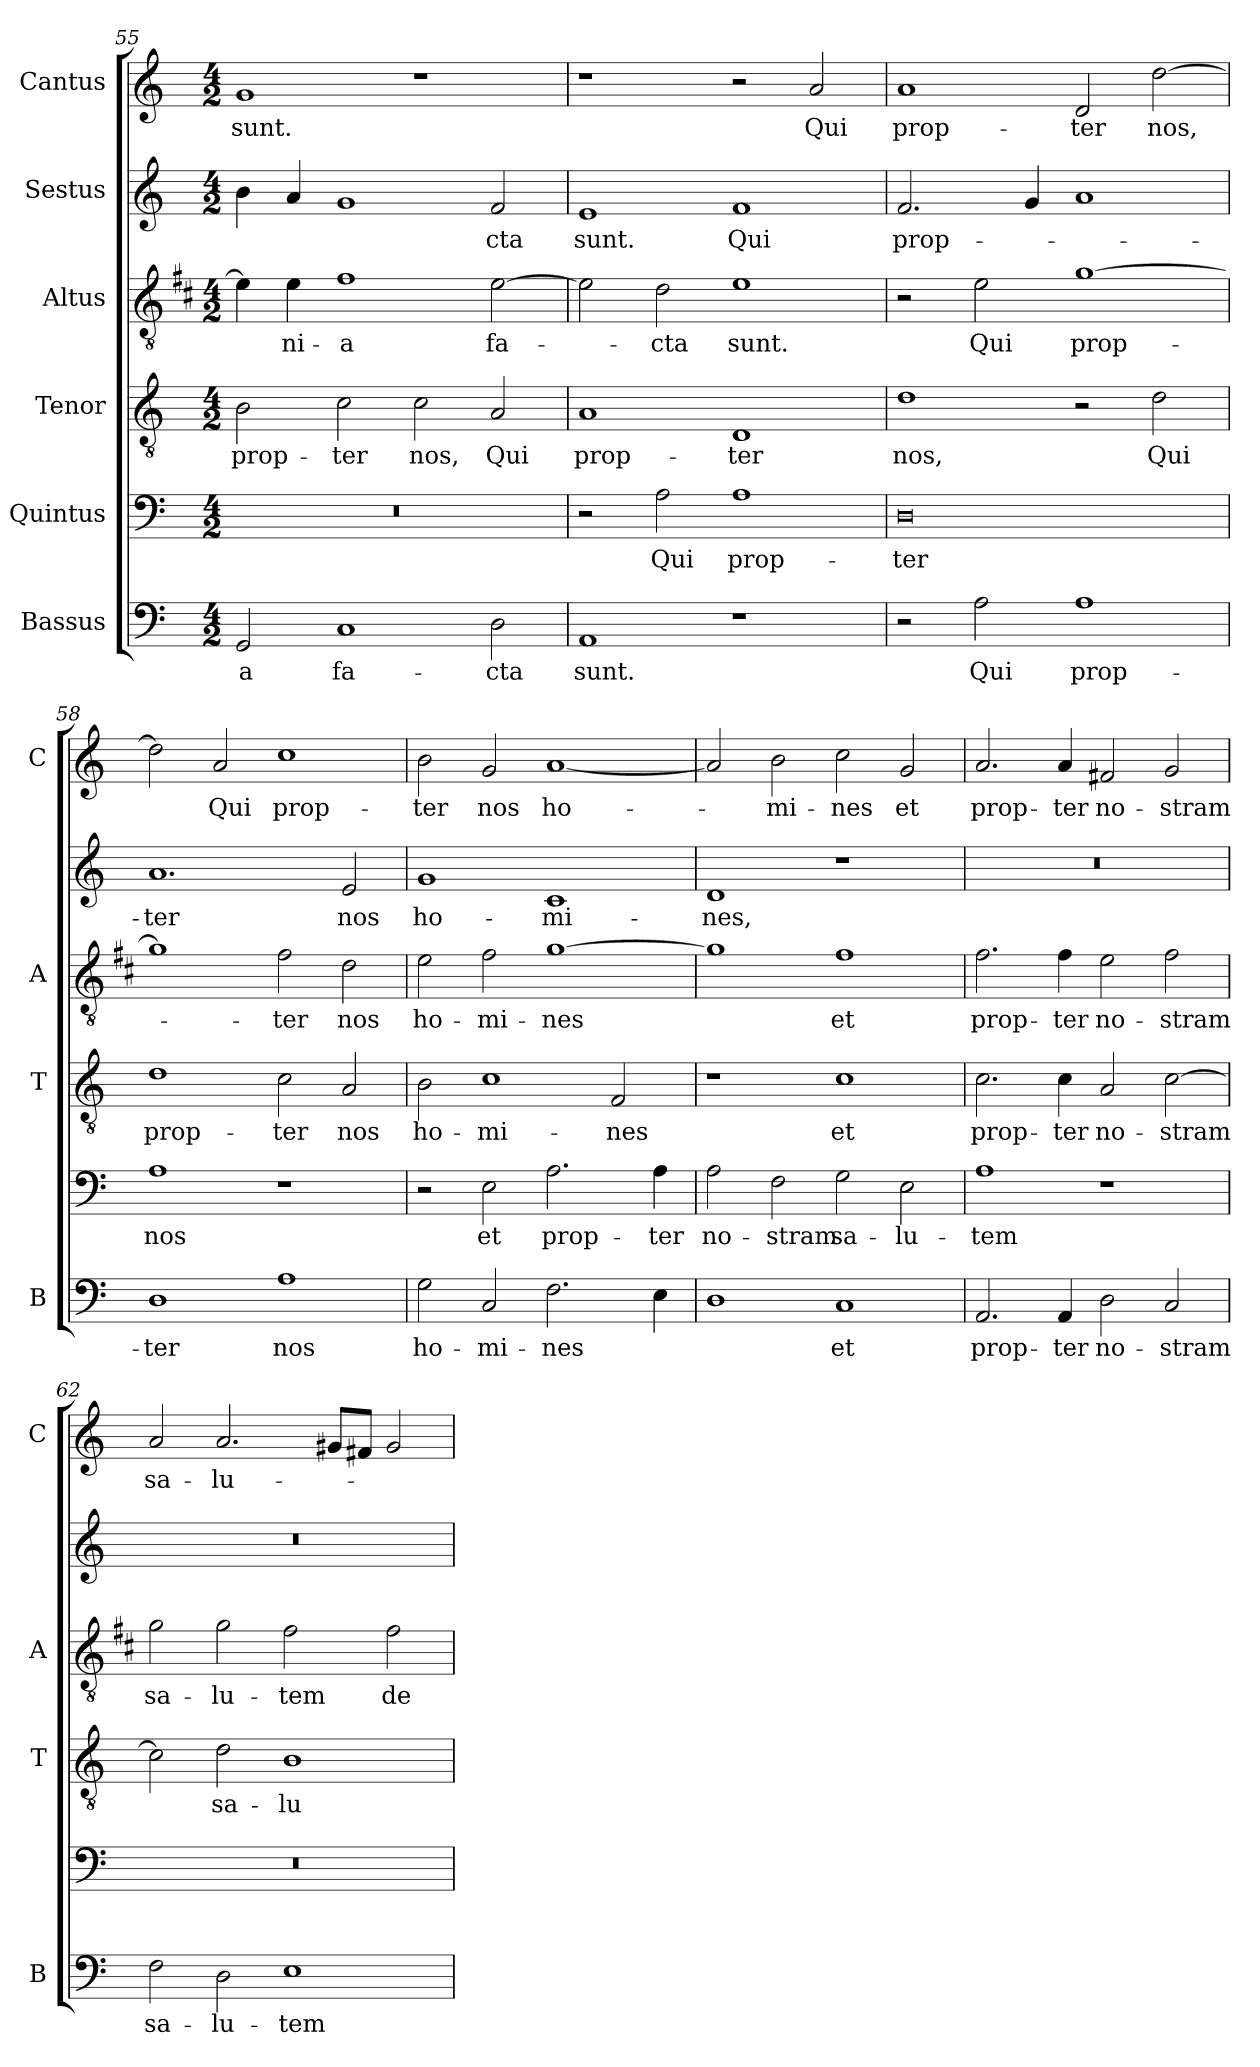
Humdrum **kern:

**kern	**text	**kern	**text	**kern	**text	**kern	**text	**kern	**text	**kern	**text
*part6	*part6	*part5	*part5	*part4	*part4	*part3	*part3	*part2	*part2	*part1	*part1
*staff6	*staff6	*staff5	*staff5	*staff4	*staff4	*staff3	*staff3	*staff2	*staff2	*staff1	*staff1
*I"Bassus	*	*I"Quintus	*	*I"Tenor	*	*I"Altus	*	*I"Sestus	*	*I"Cantus	*
*I'B	*	*	*	*I'T	*	*I'A	*	*	*	*I'C	*
*clefF4	*	*clefF4	*	*clefGv2	*	*clefGv2	*	*clefG2	*	*clefG2	*
*	*	*	*	*	*	*ITrd1c2	*	*	*	*	*
*k[]	*	*k[]	*	*k[]	*	*k[]	*	*k[]	*	*k[]	*
*C:	*	*C:	*	*C:	*	*C:	*	*C:	*	*C:	*
*M4/2	*	*M4/2	*	*M4/2	*	*M4/2	*	*M4/2	*	*M4/2	*
=55	=55	=55	=55	=55	=55	=55	=55	=55	=55	=55	=55
!	!LO:LY:b	!	!	!	!LO:LY:b	!	!	!	!	!	!LO:LY:b
2GG/	-a	0r	.	2B\	prop-	4d\]	.	4b\	.	1g	sunt.
!	!	!	!	!	!	!	!LO:LY:b	!	!	!	!
.	.	.	.	.	.	4d\	-ni-	4a/	.	.	.
!	!LO:LY:b	!	!	!	!LO:LY:b	!	!LO:LY:b	!	!	!	!
1C	fa-	.	.	2c\	-ter	1e	-a	1g	.	.	.
!	!	!	!	!	!LO:LY:b	!	!	!	!	!	!
.	.	.	.	2c\	nos,	.	.	.	.	1r	.
!	!LO:LY:b	!	!	!	!LO:LY:b	!	!LO:LY:b	!	!LO:LY:b	!	!
2D\	-cta	.	.	2A/	Qui	[2d\	fa-	2f/	-cta	.	.
=56	=56	=56	=56	=56	=56	=56	=56	=56	=56	=56	=56
!	!LO:LY:b	!	!	!	!LO:LY:b	!	!	!	!LO:LY:b	!	!
1AA	sunt.	2r	.	1A	prop-	2d\]	.	1e	sunt.	1r	.
!	!	!	!LO:LY:b	!	!	!	!LO:LY:b	!	!	!	!
.	.	2A\	Qui	.	.	2c\	-cta	.	.	.	.
!	!	!	!LO:LY:b	!	!LO:LY:b	!	!LO:LY:b	!	!LO:LY:b	!	!
1r	.	1A	prop-	1D	-ter	1d	sunt.	1f	Qui	2r	.
!	!	!	!	!	!	!	!	!	!	!	!LO:LY:b
.	.	.	.	.	.	.	.	.	.	2a/	Qui
=57	=57	=57	=57	=57	=57	=57	=57	=57	=57	=57	=57
!	!	!	!LO:LY:b	!	!LO:LY:b	!	!	!	!LO:LY:b	!	!LO:LY:b
2r	.	0D	-ter	1d	nos,	2r	.	2.f/	prop-	1a	prop-
!	!LO:LY:b	!	!	!	!	!	!LO:LY:b	!	!	!	!
2A\	Qui	.	.	.	.	2d\	Qui	.	.	.	.
.	.	.	.	.	.	.	.	4g/	.	.	.
!	!LO:LY:b	!	!	!	!	!	!LO:LY:b	!	!	!	!LO:LY:b
1A	prop-	.	.	2r	.	[1f	prop-	1a	.	2d/	-ter
!	!	!	!	!	!LO:LY:b	!	!	!	!	!	!LO:LY:b
.	.	.	.	2d\	Qui	.	.	.	.	[2dd\	nos,
=58	=58	=58	=58	=58	=58	=58	=58	=58	=58	=58	=58
!	!LO:LY:b	!	!LO:LY:b	!	!LO:LY:b	!	!	!	!LO:LY:b	!	!
1D	-ter	1A	nos	1d	prop-	1f]	.	1.a	-ter	2dd\]	.
!	!	!	!	!	!	!	!	!	!	!	!LO:LY:b
.	.	.	.	.	.	.	.	.	.	2a/	Qui
!	!LO:LY:b	!	!	!	!LO:LY:b	!	!LO:LY:b	!	!	!	!LO:LY:b
1A	nos	1r	.	2c\	-ter	2e\	-ter	.	.	1cc	prop-
!	!	!	!	!	!LO:LY:b	!	!LO:LY:b	!	!LO:LY:b	!	!
.	.	.	.	2A/	nos	2c\	nos	2e/	nos	.	.
=59	=59	=59	=59	=59	=59	=59	=59	=59	=59	=59	=59
!	!LO:LY:b	!	!	!	!LO:LY:b	!	!LO:LY:b	!	!LO:LY:b	!	!LO:LY:b
2G\	ho-	2r	.	2B\	ho-	2d\	ho-	1g	ho-	2b\	-ter
!	!LO:LY:b	!	!LO:LY:b	!	!LO:LY:b	!	!LO:LY:b	!	!	!	!LO:LY:b
2C/	-mi-	2E\	et	1c	-mi-	2e\	-mi-	.	.	2g/	nos
!	!LO:LY:b	!	!LO:LY:b	!	!	!	!LO:LY:b	!	!LO:LY:b	!	!LO:LY:b
2.F\	-nes	2.A\	prop-	.	.	[1f	-nes	1c	-mi-	[1a	ho-
!	!	!	!	!	!LO:LY:b	!	!	!	!	!	!
.	.	.	.	2F/	-nes	.	.	.	.	.	.
!	!	!	!LO:LY:b	!	!	!	!	!	!	!	!
4E\	.	4A\	-ter	.	.	.	.	.	.	.	.
!!LO:LB:g=z
=60	=60	=60	=60	=60	=60	=60	=60	=60	=60	=60	=60
!	!	!	!LO:LY:b	!	!	!	!	!	!LO:LY:b	!	!
1D	.	2A\	no-	1r	.	1f]	.	1d	-nes,	2a/]	.
!	!	!	!LO:LY:b	!	!	!	!	!	!	!	!LO:LY:b
.	.	2F\	-stram	.	.	.	.	.	.	2b\	-mi-
!	!LO:LY:b	!	!LO:LY:b	!	!LO:LY:b	!	!LO:LY:b	!	!	!	!LO:LY:b
1C	et	2G\	sa-	1c	et	1e	et	1r	.	2cc\	-nes
!	!	!	!LO:LY:b	!	!	!	!	!	!	!	!LO:LY:b
.	.	2E\	-lu-	.	.	.	.	.	.	2g/	et
=61	=61	=61	=61	=61	=61	=61	=61	=61	=61	=61	=61
!	!LO:LY:b	!	!LO:LY:b	!	!LO:LY:b	!	!LO:LY:b	!	!	!	!LO:LY:b
2.AA/	prop-	1A	-tem	2.c\	prop-	2.e\	prop-	0r	.	2.a/	prop-
!	!LO:LY:b	!	!	!	!LO:LY:b	!	!LO:LY:b	!	!	!	!LO:LY:b
4AA/	-ter	.	.	4c\	-ter	4e\	-ter	.	.	4a/	-ter
!	!LO:LY:b	!	!	!	!LO:LY:b	!	!LO:LY:b	!	!	!	!LO:LY:b
2D\	no-	1r	.	2A/	no-	2d\	no-	.	.	2f#X/	no-
!	!LO:LY:b	!	!	!	!LO:LY:b	!	!LO:LY:b	!	!	!	!LO:LY:b
2C/	-stram	.	.	[2c\	-stram	2e\	-stram	.	.	2g/	-stram
=62	=62	=62	=62	=62	=62	=62	=62	=62	=62	=62	=62
!	!LO:LY:b	!	!	!	!	!	!LO:LY:b	!	!	!	!LO:LY:b
2F\	sa-	0r	.	2c\]	.	2f\	sa-	0r	.	2a/	sa-
!	!LO:LY:b	!	!	!	!LO:LY:b	!	!LO:LY:b	!	!	!	!LO:LY:b
2D\	-lu-	.	.	2d\	sa-	2f\	-lu-	.	.	2.a/	-lu-
!	!LO:LY:b	!	!	!	!LO:LY:b	!	!LO:LY:b	!	!	!	!
1E	-tem	.	.	1B	-lu-	2e\	-tem	.	.	.	.
.	.	.	.	.	.	.	.	.	.	8g#X/L	.
.	.	.	.	.	.	.	.	.	.	8f#X/J	.
!	!	!	!	!	!	!	!LO:LY:b	!	!	!	!
.	.	.	.	.	.	2e\	de-	.	.	2g#/	.
=	=	=	=	=	=	=	=	=	=	=	=
*-	*-	*-	*-	*-	*-	*-	*-	*-	*-	*-	*-
